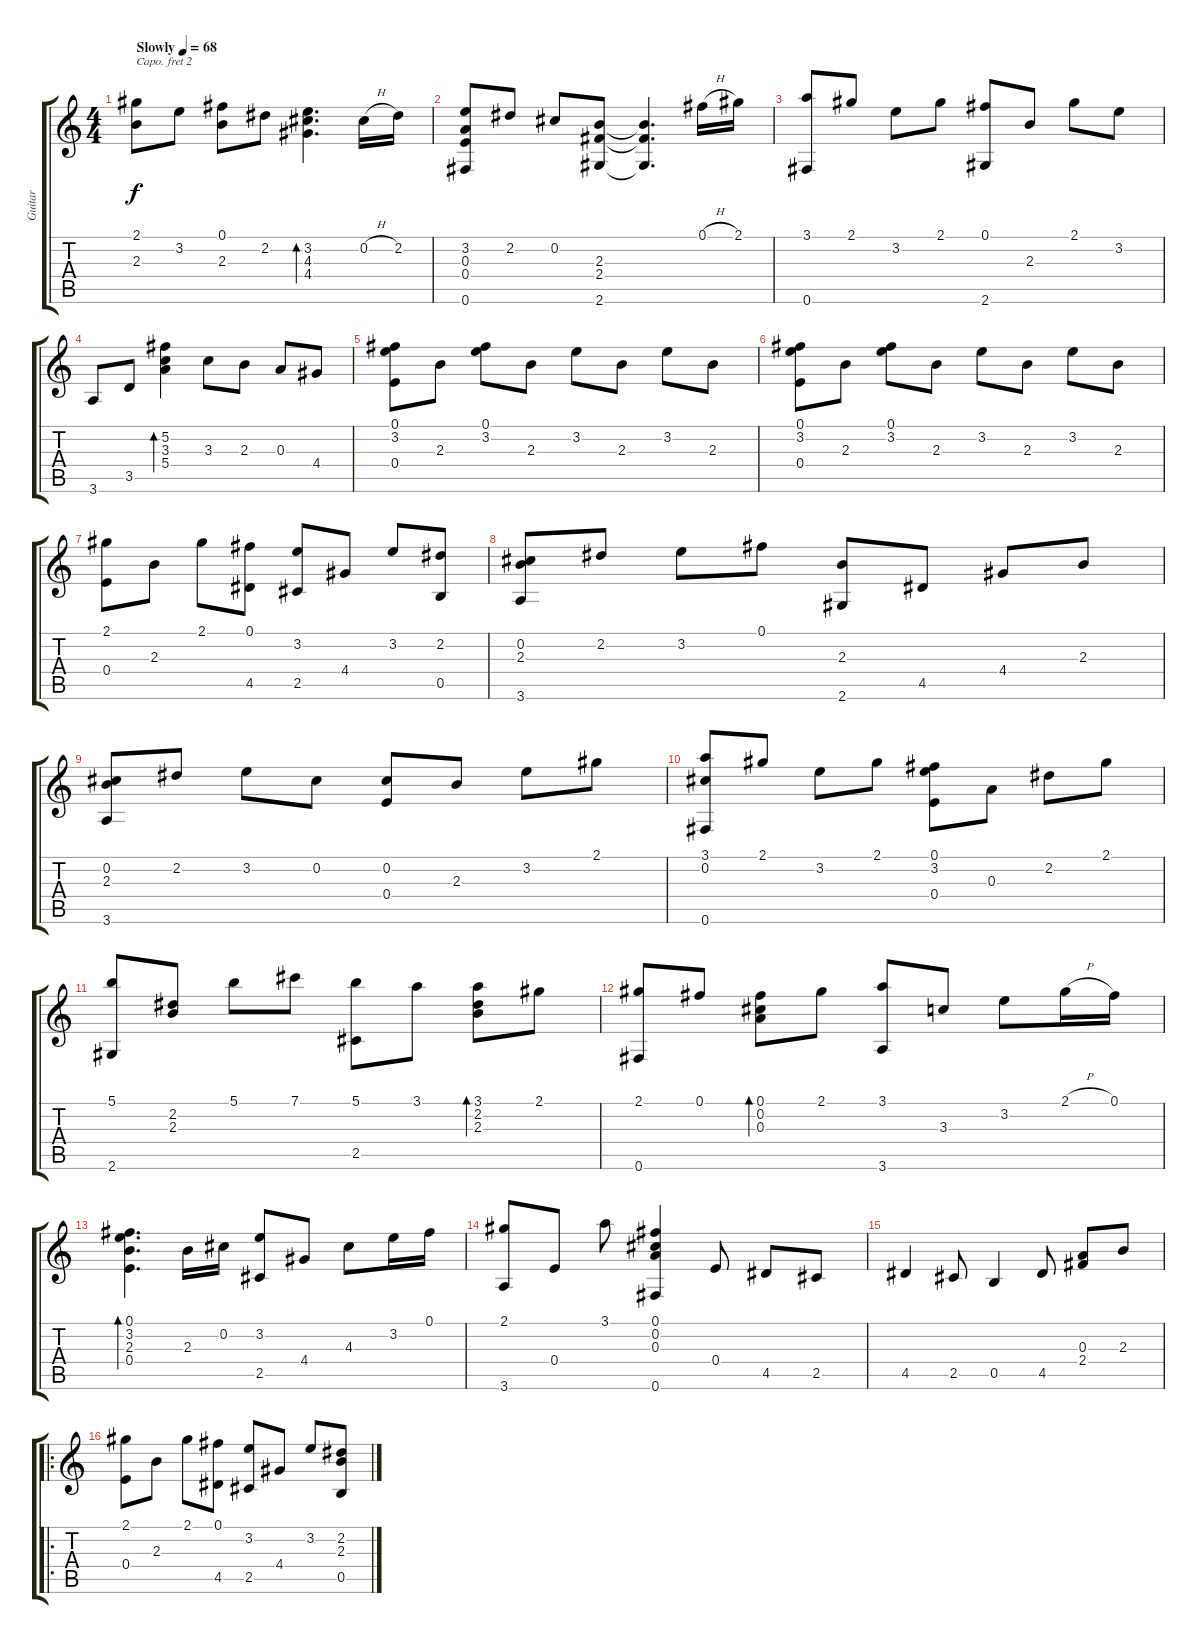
\track ("Guitar" "Guitar") {instrument acousticguitarnylon}
\staff {score tabs}
\capo 2
\tuning (E4 B3 G3 D3 A2 E2) {hide}
\ts (4 4)
\tempo (68 "Slowly")
\clef g2
\ks c
(2.1 2.3).8{dy f instrument acousticguitarnylon} 3.2.8 (0.1 2.3).8 2.2.8 (3.2 4.3 4.4).4{d bd 240} 0.2{h}.16 2.2.16 |
(3.2 0.3 0.4 0.6).8 2.2.8 0.2.8 (2.3 2.4 2.6).8 (2.3{t} 2.4{t} 2.6{t}).4{d} 0.1{h}.16 2.1.16 |
(3.1 0.6).8 2.1.8 3.2.8 2.1.8 (0.1 2.6).8 2.3.8 2.1.8 3.2.8 |
3.6.8 3.5.8 (5.2 3.3 5.4).4{bd 240} 3.3.8 2.3.8 0.3.8 4.4.8 |
(0.1 3.2 0.4).8 2.3.8 (0.1 3.2).8 2.3.8 3.2.8 2.3.8 3.2.8 2.3.8 |
(0.1 3.2 0.4).8 2.3.8 (0.1 3.2).8 2.3.8 3.2.8 2.3.8 3.2.8 2.3.8 |
(2.1 0.4).8 2.3.8 2.1.8 (0.1 4.5).8 (3.2 2.5).8 4.4.8 3.2.8 (2.2 0.5).8 |
(0.2 2.3 3.6).8 2.2.8 3.2.8 0.1.8 (2.3 2.6).8 4.5.8 4.4.8 2.3.8 |
(0.2 2.3 3.6).8 2.2.8 3.2.8 0.2.8 (0.2 0.4).8 2.3.8 3.2.8 2.1.8 |
(3.1 0.2 0.6).8 2.1.8 3.2.8 2.1.8 (0.1 3.2 0.4).8 0.3.8 2.2.8 2.1.8 |
(5.1 2.6).8 (2.2 2.3).8 5.1.8 7.1.8 (5.1 2.5).8 3.1.8 (3.1 2.2 2.3).8{bd 120} 2.1.8 |
(2.1 0.6).8 0.1.8 (0.1 0.2 0.3).8{bd 240} 2.1.8 (3.1 3.6).8 3.3.8 3.2.8 2.1{h}.16 0.1.16 |
(0.1 3.2 2.3 0.4).4{d bd 240} 2.3.16 0.2.16 (3.2 2.5).8 4.4.8 4.3.8 3.2.16 0.1.16 |
(2.1 3.6).8 0.4.8 3.1.8 (0.1 0.2 0.3 0.6).4 0.4.8 4.5.8 2.5.8 |
4.5.4 2.5.8 0.5.4 4.5.8 (0.3 2.4).8 2.3.8 |
\ro
(2.1 0.4).8 2.3.8 2.1.8 (0.1 4.5).8 (3.2 2.5).8 4.4.8 3.2.8 (2.2 2.3 0.5).8
